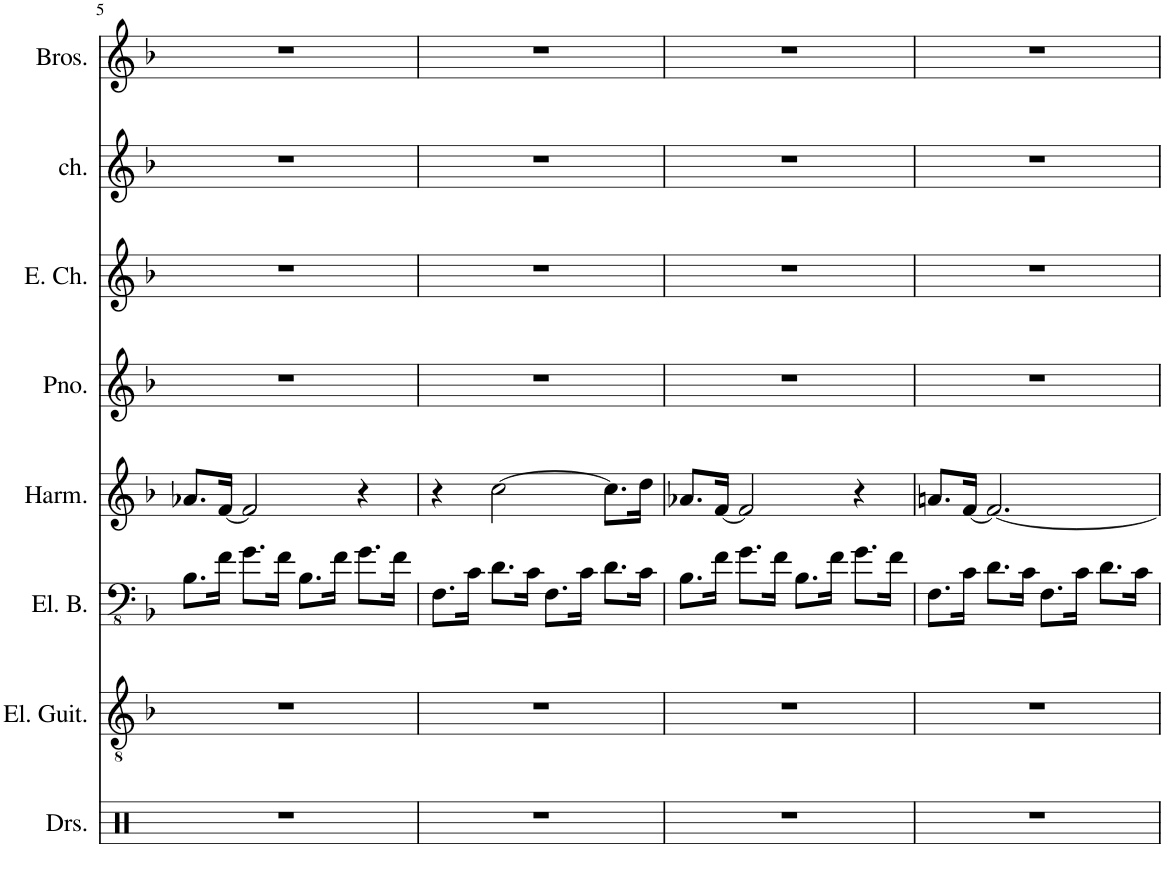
**kern	**kern	**kern	**kern	**kern	**kern	**kern	**kern
*part8	*part7	*part6	*part5	*part4	*part3	*part2	*part1
*staff8	*staff7	*staff6	*staff5	*staff4	*staff3	*staff2	*staff1
*I"Drumset	*I"Electric Guitar	*I"Electric Bass	*I"Harmonica	*I"Piano	*I"Electric Choir	*I"Chorus	*I"Brothers
*I'Drs.	*I'El. Guit.	*I'El. B.	*I'Harm.	*I'Pno.	*I'E. Ch.	*I'ch.	*I'Bros.
!!LO:PB:g=z
*clefX	*clefGv2	*clefFv4	*clefG2	*clefG2	*clefG2	*clefG2	*clefG2
*k[]	*k[b-]	*k[b-]	*k[b-]	*k[b-]	*k[b-]	*k[b-]	*k[b-]
*M4/4	*M4/4	*M4/4	*M4/4	*M4/4	*M4/4	*M4/4	*M4/4
=5	=5	=5	=5	=5	=5	=5	=5
1r	1r	8.BB-\L	8.a-X/L	1r	1r	1r	1r
.	.	16F\Jk	[16f/Jk	.	.	.	.
.	.	8.G\L	2f/]	.	.	.	.
.	.	16F\Jk	.	.	.	.	.
.	.	8.BB-\L	.	.	.	.	.
.	.	16F\Jk	.	.	.	.	.
.	.	8.G\L	4r	.	.	.	.
.	.	16F\Jk	.	.	.	.	.
=6	=6	=6	=6	=6	=6	=6	=6
1r	1r	8.FF\L	4r	1r	1r	1r	1r
.	.	16C\Jk	.	.	.	.	.
.	.	8.D\L	[2cc\	.	.	.	.
.	.	16C\Jk	.	.	.	.	.
.	.	8.FF\L	.	.	.	.	.
.	.	16C\Jk	.	.	.	.	.
.	.	8.D\L	8.cc\L]	.	.	.	.
.	.	16C\Jk	16dd\Jk	.	.	.	.
=7	=7	=7	=7	=7	=7	=7	=7
1r	1r	8.BB-\L	8.a-X/L	1r	1r	1r	1r
.	.	16F\Jk	[16f/Jk	.	.	.	.
.	.	8.G\L	2f/]	.	.	.	.
.	.	16F\Jk	.	.	.	.	.
.	.	8.BB-\L	.	.	.	.	.
.	.	16F\Jk	.	.	.	.	.
.	.	8.G\L	4r	.	.	.	.
.	.	16F\Jk	.	.	.	.	.
=8	=8	=8	=8	=8	=8	=8	=8
1r	1r	8.FF\L	8.an/L	1r	1r	1r	1r
.	.	16C\Jk	[16f/Jk	.	.	.	.
.	.	8.D\L	2.f/_	.	.	.	.
.	.	16C\Jk	.	.	.	.	.
.	.	8.FF\L	.	.	.	.	.
.	.	16C\Jk	.	.	.	.	.
.	.	8.D\L	.	.	.	.	.
.	.	16C\Jk	.	.	.	.	.
=	=	=	=	=	=	=	=
*-	*-	*-	*-	*-	*-	*-	*-
